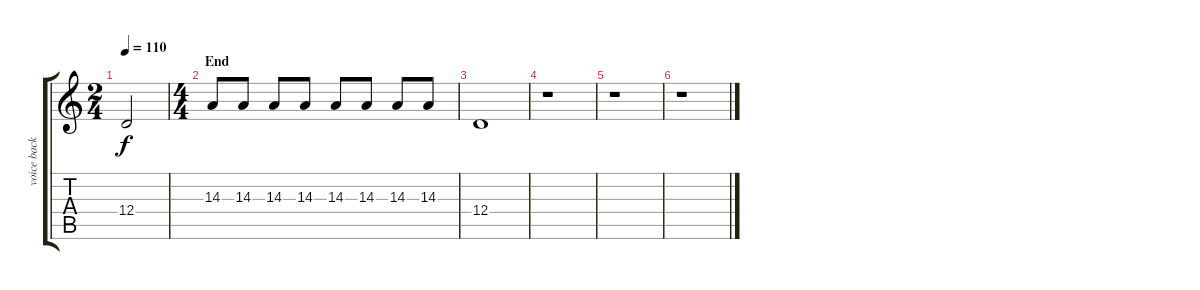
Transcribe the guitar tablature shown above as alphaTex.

\track ("voice back" "voice back") {instrument bassoon}
\staff {score tabs}
\tuning (E4 B3 G3 D3 A2 E2) {hide}
\ts (2 4)
\tempo 110
\clef g2
\ks c
12.4.2{dy f} |
\ts (4 4)
\section ("" "End")
14.3.8 14.3.8 14.3.8 14.3.8 14.3.8 14.3.8 14.3.8 14.3.8 |
12.4.1 |
r.1 |
r.1 |
r.1
